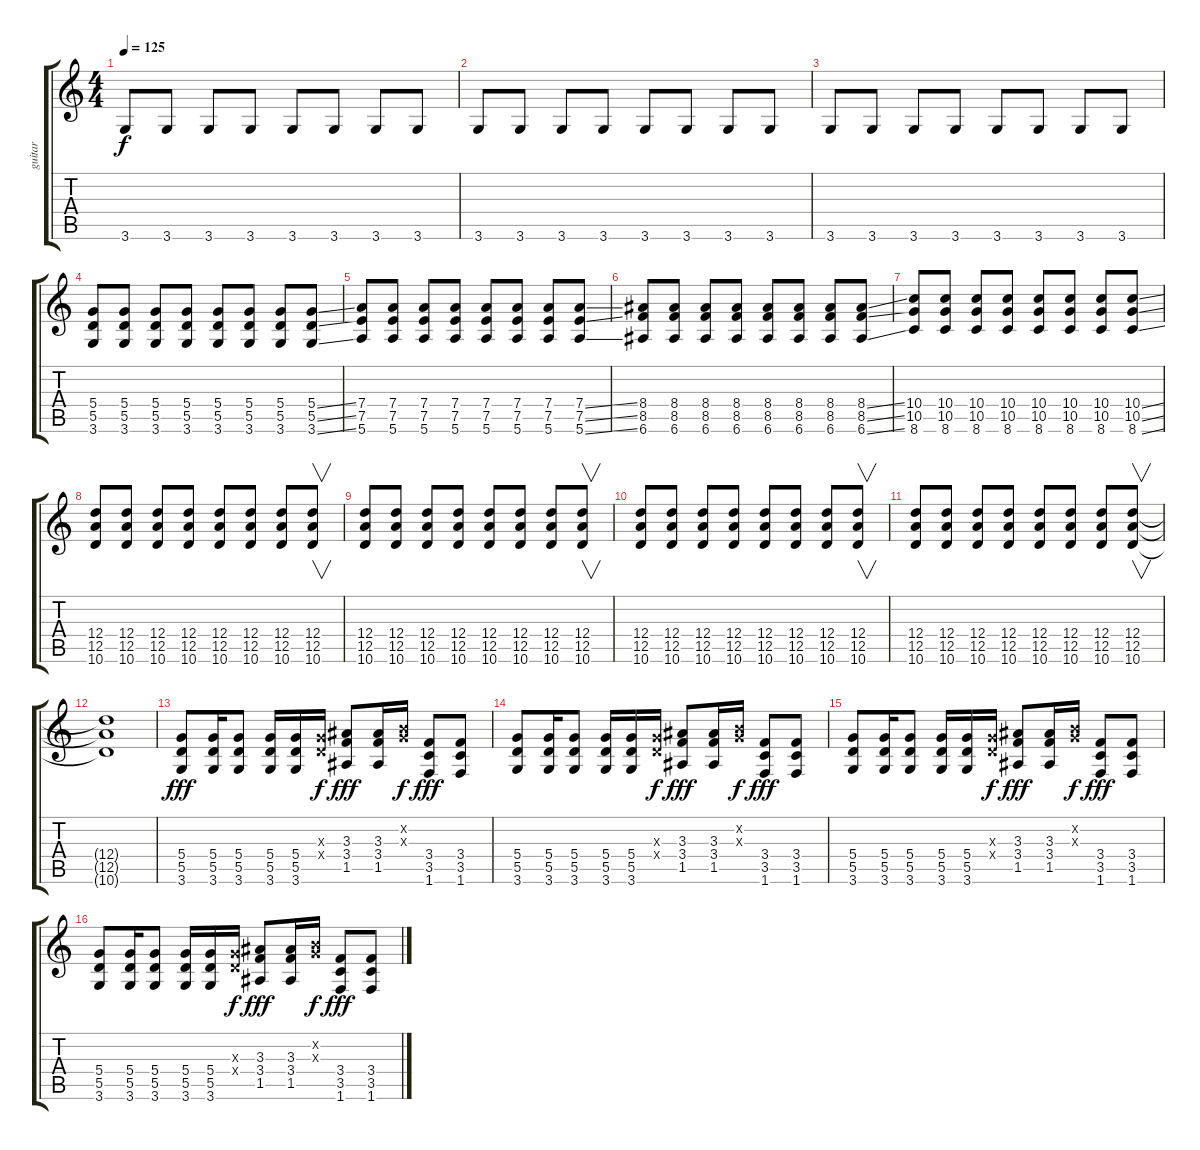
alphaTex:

\track ("guitar" "guitar") {instrument distortionguitar}
\staff {score tabs}
\tuning (E4 B3 G3 D3 A2 E2) {hide}
\ts (4 4)
\tempo 125
\clef g2
\ks c
3.6.8{dy f} 3.6.8 3.6.8 3.6.8 3.6.8 3.6.8 3.6.8 3.6.8 |
3.6.8 3.6.8 3.6.8 3.6.8 3.6.8 3.6.8 3.6.8 3.6.8 |
3.6.8 3.6.8 3.6.8 3.6.8 3.6.8 3.6.8 3.6.8 3.6.8 |
(5.4 5.5 3.6).8 (5.4 5.5 3.6).8 (5.4 5.5 3.6).8 (5.4 5.5 3.6).8 (5.4 5.5 3.6).8 (5.4 5.5 3.6).8 (5.4 5.5 3.6).8 (5.4{ss} 5.5{ss} 3.6{ss}).8 |
(7.4 7.5 5.6).8 (7.4 7.5 5.6).8 (7.4 7.5 5.6).8 (7.4 7.5 5.6).8 (7.4 7.5 5.6).8 (7.4 7.5 5.6).8 (7.4 7.5 5.6).8 (7.4{ss} 7.5{ss} 5.6{ss}).8 |
(8.4 8.5 6.6).8 (8.4 8.5 6.6).8 (8.4 8.5 6.6).8 (8.4 8.5 6.6).8 (8.4 8.5 6.6).8 (8.4 8.5 6.6).8 (8.4 8.5 6.6).8 (8.4{ss} 8.5{ss} 6.6{ss}).8 |
(10.4 10.5 8.6).8 (10.4 10.5 8.6).8 (10.4 10.5 8.6).8 (10.4 10.5 8.6).8 (10.4 10.5 8.6).8 (10.4 10.5 8.6).8 (10.4 10.5 8.6).8 (10.4{ss} 10.5{ss} 8.6{ss}).8 |
(12.4 12.5 10.6).8 (12.4 12.5 10.6).8 (12.4 12.5 10.6).8 (12.4 12.5 10.6).8 (12.4 12.5 10.6).8 (12.4 12.5 10.6).8 (12.4 12.5 10.6).8 (12.4 12.5 10.6).8{v} |
(12.4 12.5 10.6).8 (12.4 12.5 10.6).8 (12.4 12.5 10.6).8 (12.4 12.5 10.6).8 (12.4 12.5 10.6).8 (12.4 12.5 10.6).8 (12.4 12.5 10.6).8 (12.4 12.5 10.6).8{v} |
(12.4 12.5 10.6).8 (12.4 12.5 10.6).8 (12.4 12.5 10.6).8 (12.4 12.5 10.6).8 (12.4 12.5 10.6).8 (12.4 12.5 10.6).8 (12.4 12.5 10.6).8 (12.4 12.5 10.6).8{v} |
(12.4 12.5 10.6).8 (12.4 12.5 10.6).8 (12.4 12.5 10.6).8 (12.4 12.5 10.6).8 (12.4 12.5 10.6).8 (12.4 12.5 10.6).8 (12.4 12.5 10.6).8 (12.4 12.5 10.6).8{v} |
(12.4{t} 12.5{t} 10.6{t}).1 |
(5.4 5.5 3.6).8{dy fff} (5.4 5.5 3.6).16 (5.4 5.5 3.6).8 (5.4 5.5 3.6).16 (5.4 5.5 3.6).16 (0.3{x} 0.4{x}).16{dy f} (3.3 3.4 1.5).8{dy fff} (3.3 3.4 1.5).16 (0.2{x} 0.3{x}).16{dy f} (3.4 3.5 1.6).8{dy fff} (3.4 3.5 1.6).8 |
(5.4 5.5 3.6).8 (5.4 5.5 3.6).16 (5.4 5.5 3.6).8 (5.4 5.5 3.6).16 (5.4 5.5 3.6).16 (0.3{x} 0.4{x}).16{dy f} (3.3 3.4 1.5).8{dy fff} (3.3 3.4 1.5).16 (0.2{x} 0.3{x}).16{dy f} (3.4 3.5 1.6).8{dy fff} (3.4 3.5 1.6).8 |
(5.4 5.5 3.6).8 (5.4 5.5 3.6).16 (5.4 5.5 3.6).8 (5.4 5.5 3.6).16 (5.4 5.5 3.6).16 (0.3{x} 0.4{x}).16{dy f} (3.3 3.4 1.5).8{dy fff} (3.3 3.4 1.5).16 (0.2{x} 0.3{x}).16{dy f} (3.4 3.5 1.6).8{dy fff} (3.4 3.5 1.6).8 |
(5.4 5.5 3.6).8 (5.4 5.5 3.6).16 (5.4 5.5 3.6).8 (5.4 5.5 3.6).16 (5.4 5.5 3.6).16 (0.3{x} 0.4{x}).16{dy f} (3.3 3.4 1.5).8{dy fff} (3.3 3.4 1.5).16 (0.2{x} 0.3{x}).16{dy f} (3.4 3.5 1.6).8{dy fff} (3.4 3.5 1.6).8
